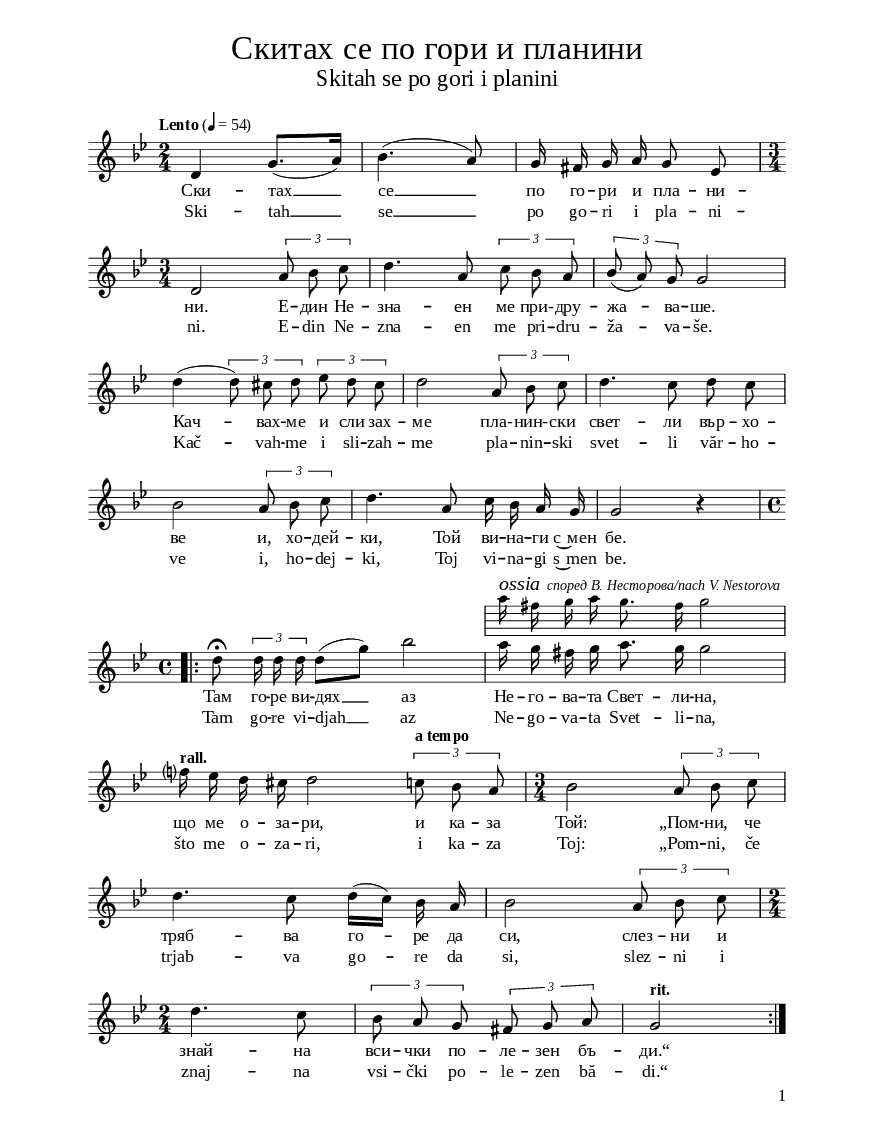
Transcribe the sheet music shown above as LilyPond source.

\version "2.24.1"

\include "include/globals.ily"

\bookpart {
  \label #'ref133
  \tocItem \markup "Скитах се по гори и планини – Skitah se po gori i planini"
  \include "include/bookpart-paper.ily"
  \score {
    \include "include/score-layout.ily"

    \new Staff = main \relative c' {
      \clef treble
      \key g \minor
      \time 2/4
      \tempoFunc "Lento" 4 "54"
      \autoBeamOff
      d4  g8. (  [a16] ) | % 2
      bes4. (  a8 ) | % 3
      g16  fis16  g16  a16  g8
      es8 \break | % 4
      \time 3/4  | % 4
      d2
      \tupletUp \times 2/3  {
        a'8   bes8  c8
      }
      | % 5
      d4.  a8
      \times 2/3  {
        c8   bes8  a8
      }
      | % 6

      \times 2/3  {
        \stemUp bes8 (   a8 )  g8
      } \stemNeutral
      g2 \break | % 7
      d'4 (
      \times 2/3  {
        d8 )   cis8  d8
      }

      \times 2/3  {
        es8   d8  cis8
      }
      | % 8
      d2
      \times 2/3  {
        a8   bes8  c8
      }
      | % 9
      d4.  c8  d8  c8 \break
      |
      bes2
      \times 2/3  {
        a8   bes8  c8
      }
      | % 11
      d4.  a8  c16  bes16
      a16  g16 | % 12
      g2 r4    \bar ".|:-|"  
        | % 13
        \time 4/4  | % 13
        d'8 ^\fermata
        \times 2/3  {
          d16  d16  d16 ]
        }
        d8 ( [  g8 ) ]  bes2 | % 14

        <<
          {a16  g16  fis16  g16 a8.  g16  g2}

          \new Staff \with {
            \override VerticalAxisGroup.default-staff-staff-spacing =
            #'((basic-distance . 5.2)
               (padding . -10))
            \remove "Time_signature_engraver"
            alignAboveContext = #"main"
            fontSize = #-1
            \override StaffSymbol.staff-space = #(magstep -3)
            \override StaffSymbol.thickness = #(magstep -3)
            firstClef = ##f
          }
          {\autoBeamOff a16 ^\markup { \huge \italic "ossia" \italic "според В. Несторова/nach V. Nestorova"} fis16 g a g8. fis16 g2}
        >>
        \break | % 15

        \tempo "rall." f?16 es16
        d16  cis16  d2
        \times 2/3  {
          \tempo "a tempo" c8 bes8
          a8
        }
        | % 16
        \time 3/4  | % 16
        bes2
        \times 2/3  {
          a8  bes8  c8
        }
        \break | % 17
        d4.  c8  d16 ( [  c16
        ) ]  bes16  a16 | % 18
        bes2
        \times 2/3  {
          a8   bes8  c8
        } \time 2/4 \break | % 19
        d4.  c8 |
        \times 2/3  {
          bes8   a8  g8
        }
        \times 2/3  {
          fis8   g8    a8
        } |
        \tempo "rit." g2
\bar ":|."
      
    }

    \addlyrics {
      Ски -- тах __  се __  по го -- ри
      и пла -- ни -- ни. Е -- дин Не --
      зна -- ен ме "при-" -- дру -- жа  --
      ва -- ше. Кач -- вах -- ме и сли
      -- зах -- ме "пла-" -- "нин-" -- ски свет --
      ли вър -- хо -- ве и, хо -- дей --
      ки, Той ви -- на -- ги с~мен бе.
      Там го -- ре ви -- дях __  аз Не --
      го -- ва -- та Свет -- ли -- на, що
      ме о -- за -- ри, и ка -- за Той:
      „Пом -- ни, че тряб -- ва го --
      ре да си, слез -- ни и знай -- на
      вси -- чки по -- ле -- зен бъ --
      ди.“
    }
    \addlyrics {
      Ski -- tah __ se __ po go -- ri
      i pla -- ni -- ni. E -- din Ne --
      zna -- en me pri -- dru -- ža  --
      va -- še. Kač -- vah -- me i sli
      -- zah -- me pla -- nin -- ski svet --
      li văr -- ho -- ve i, ho -- dej --
      ki, Toj vi -- na -- gi s~men be.
      Tam go -- re vi -- djah __  az Ne --
      go -- va -- ta Svet -- li -- na, što
      me o -- za -- ri, i ka -- za Toj:
      „Pom -- ni, če trjab -- va go --
      re da si, slez -- ni i znaj -- na
      vsi -- čki po -- le -- zen bă --
      di.“
    }

    \header {
      title = \titleFunc "Скитах се по гори и планини" "Skitah se po gori i planini"
    }

    \midi{}

  } % score



  % include foreign translation(s) of the song
  \version "2.20.0"

\markup \fill-line { \fontsize #deTitleFontSize "Ich wanderte in Wäldern und Bergen" }
\markup \null
\markup \null
\markup \fontsize #deCoupletFontSize {
  \hspace #10
  \override #`(baseline-skip . ,deCoupletBaselineSkip)

  \column {
    \line { " " }


  \line { " " Ich wanderte in Wäldern und Bergen. }

  \line { " " Ein Unbekannter begleitete mich. }

  \line { " " Wir erklommen helle Gipfel und stiegen wieder hinab,  }

  \line { " " und während wir liefen, war Er immer bei mir.  }

  \line { " " Dort oben sah ich }

  \line { " " Sein Licht,  }

  \line { " " welches mich erleuchtete,  }

  \line { " " und Er sagte:  }

  \line { " " Erinnere dich daran, dass du oben sein sollst; }

  \line { " " steige hinab und wisse -- }

  \line { " " sei allen nützlich! }


  }
}


} % bookpart
